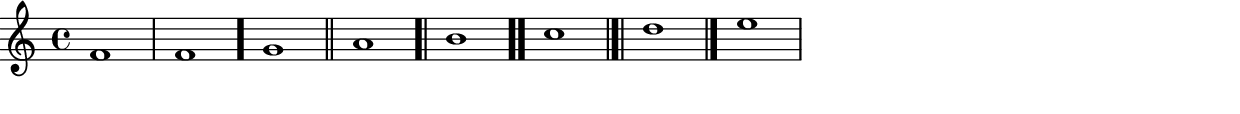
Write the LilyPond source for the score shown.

%% Generated by lilypond-book
%% Options: [exampleindent=10.16\mm,indent=0\mm,line-width=160\mm,paper-height=845.047\pt,paper-width=597.508\pt,papersize='(cons (* 597.508 pt) (* 845.047 pt)),quote]
\include "lilypond-book-preamble.ly"


% ****************************************************************
% Start cut-&-pastable-section
% ****************************************************************

#(ly:set-option 'eps-box-padding 3.000000)



\paper {
  #(set-paper-size '(cons (* 597.508 pt) (* 845.047 pt)))
  indent = 0\mm
  line-width = 160\mm
  % offset the left padding, also add 1mm as lilypond creates cropped
  % images with a little space on the right
  line-width = #(- line-width (* mm  3.000000) (* mm 1))
  line-width = 160\mm - 2.0 * 10.16\mm
  % offset the left padding, also add 1mm as lilypond creates cropped
  % images with a little space on the right
  line-width = #(- line-width (* mm  3.000000) (* mm 1))
}

\layout {
  
}




% ****************************************************************
% ly snippet:
% ****************************************************************
\sourcefileline 3238
\relative {
  f'1 \bar "|"
  f1 \bar "."
  g1 \bar "||"     % see \section
  a1 \bar ".|"
  b1 \bar ".."
  c1 \bar "|.|"
  d1 \bar "|."     % see \fine
  e1
}


% ****************************************************************
% end ly snippet
% ****************************************************************
